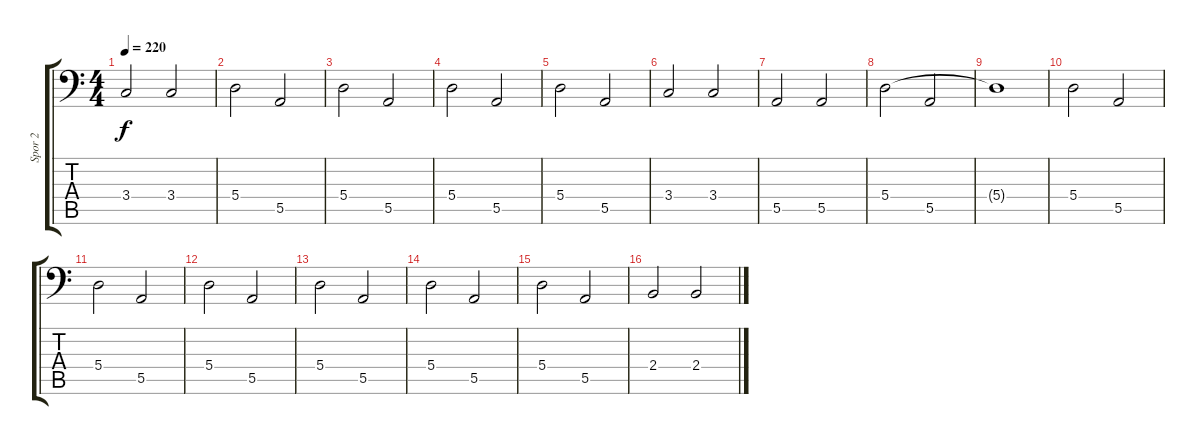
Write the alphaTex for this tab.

\track ("Spor 2" "Spor 2") {instrument electricbassfinger}
\staff {score tabs}
\tuning (C3 G2 D2 A1 E1 B0) {hide}
\ts (4 4)
\tempo 220
\clef f4
\ks c
3.4.2{dy f} 3.4.2 |
5.4.2 5.5.2 |
5.4.2 5.5.2 |
5.4.2 5.5.2 |
5.4.2 5.5.2 |
3.4.2 3.4.2 |
5.5.2 5.5.2 |
5.4.2 5.5.2 |
5.4{t}.1 |
5.4.2 5.5.2 |
5.4.2 5.5.2 |
5.4.2 5.5.2 |
5.4.2 5.5.2 |
5.4.2 5.5.2 |
5.4.2 5.5.2 |
2.4.2 2.4.2
